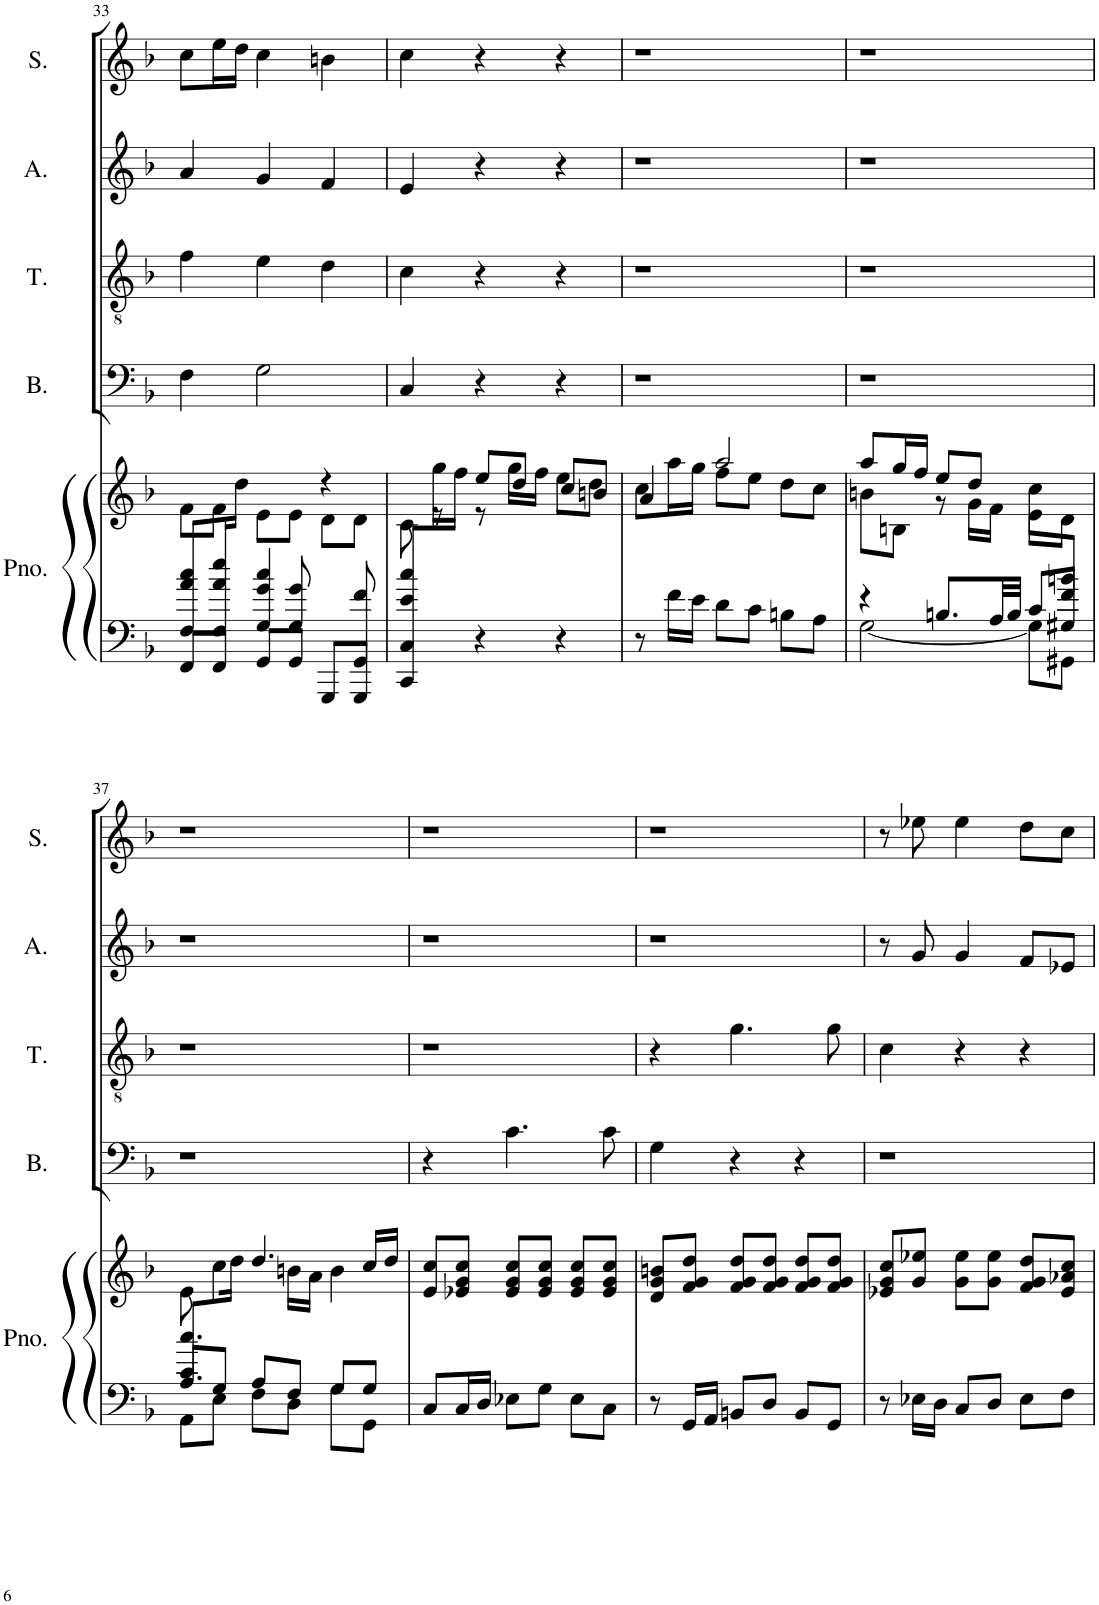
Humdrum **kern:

**kern	**kern	**kern	**kern	**kern	**kern
*part5	*part5	*part4	*part3	*part2	*part1
*staff6	*staff5	*staff4	*staff3	*staff2	*staff1
*I"Piano	*	*I"Bass	*I"Tenor	*I"Alto	*I"Soprano
*I'Pno.	*	*I'B.	*I'T.	*I'A.	*I'S.
!!LO:PB:g=z
*clefF4	*clefG2	*clefF4	*clefGv2	*clefG2	*clefG2
*k[b-]	*k[b-]	*k[b-]	*k[b-]	*k[b-]	*k[b-]
*M3/4	*M3/4	*M3/4	*M3/4	*M3/4	*M3/4
=33	=33	=33	=33	=33	=33
*^	*^	*	*	*	*
8F/ 8a/ 8cc/L	8FF/L	8.ryy	8f\L	4F\	4f\	4a/	8cc\L
16F/ 16a/ 16ee/L	8FF/J	.	8f\J	.	.	.	16ee\L
16ryy	.	16dd\JJ	.	.	.	.	16dd\JJ
4G/ 4g/ 4cc/	8GG/L	4ryy	8e\L	2G\	4e\	4g/	4cc\
.	8GG/J	.	8e\J	.	.	.	.
8G/ 8g/	8GGG/L	4r	8d\L	.	4d\	4f/	4bn\
8GG/ 8f/	8GGG/J	.	8d\J	.	.	.	.
=34	=34	=34	=34	=34	=34	=34	=34
8C/ 8e/ 8cc/L	4CC/	8ryy	8c\	4C/	4c\	4e/	4cc\
2ryy	.	16gg\L	8r	.	.	.	.
.	.	16ff\JJ	.	.	.	.	.
.	4r	8ee/L	8r	4r	4r	4r	4r
.	.	8dd/J	16gg\LL	.	.	.	.
.	.	.	16ff\JJ	.	.	.	.
.	4r	8cc/L	8ee\L	4r	4r	4r	4r
8ryy	.	8bn/J	8dd\J	.	.	.	.
*v	*v	*	*	*	*	*	*
=35	=35	=35	=35	=35	=35	=35
8r	4a/	8cc\L	2.r	2.r	2.r	2.r
16f\LL	.	16aa\L	.	.	.	.
16e\JJ	.	16gg\JJ	.	.	.	.
8d\L	2aa/	8ff\L	.	.	.	.
8c\J	.	8ee\J	.	.	.	.
8Bn\L	.	8dd\L	.	.	.	.
8A\J	.	8cc\J	.	.	.	.
=36	=36	=36	=36	=36	=36	=36
*^	*	*	*	*	*	*
*	*^	*	*	*	*	*	*
8ryy	4r	[2G\	8aa/L	8bn\L	2.r	2.r	2.r	2.r
.	.	.	16gg/L	8Bn\J	.	.	.	.
.	.	.	16ff/JJ	.	.	.	.	.
.	8.Bn/L	.	8ee/L	8r	.	.	.	.
.	.	.	8dd/J	16g\LL	.	.	.	.
.	32A/LL	.	.	16f\JJ	.	.	.	.
.	32B/JJJ	.	.	.	.	.	.	.
.	8c/L	8G\L]	8cc\L	8e\L	.	.	.	.
8G#X/ 8bn/J	8f/J	8GG#X\J	8ryy	8d\J	.	.	.	.
!!LO:LB:g=z
=37	=37	=37	=37	=37	=37	=37	=37	=37
8.A/ 8.cc/L	8c/L	8AA\L	8.ryy	8e\	2.r	2.r	2.r	2.r
.	8G/J	8E\J	.	4cc\	.	.	.	.
2ryy	.	.	16dd\Jk	.	.	.	.	.
.	8A/L	8F\L	4.dd/	.	.	.	.	.
.	8F/J	8D\J	.	16bn\LL	.	.	.	.
.	.	.	.	16a\JJ	.	.	.	.
.	8G/L	8G\L	.	4b\	.	.	.	.
.	8G/J	8GG\J	16cc/LL	.	.	.	.	.
16ryy	.	.	16dd/JJ	.	.	.	.	.
*v	*v	*v	*	*	*	*	*	*
*	*v	*v	*	*	*	*
=38	=38	=38	=38	=38	=38
8C/L	8e/ 8cc/L	4r	2.r	2.r	2.r
16C/L	8e-X/ 8g/ 8cc/J	.	.	.	.
16D/JJ	.	.	.	.	.
8E-X\L	8e-/ 8g/ 8cc/L	4.c\	.	.	.
8G\J	8e-/ 8g/ 8cc/J	.	.	.	.
8E-\L	8e-/ 8g/ 8cc/L	.	.	.	.
8C\J	8e-/ 8g/ 8cc/J	8c\	.	.	.
=39	=39	=39	=39	=39	=39
8r	8d/ 8g/ 8bn/L	4G\	4r	2.r	2.r
16GG/LL	8f/ 8g/ 8dd/J	.	.	.	.
16AA/JJ	.	.	.	.	.
8BBn/L	8f/ 8g/ 8dd/L	4r	4.g\	.	.
8D/J	8f/ 8g/ 8dd/J	.	.	.	.
8BB/L	8f/ 8g/ 8dd/L	4r	.	.	.
8GG/J	8f/ 8g/ 8dd/J	.	8g\	.	.
=40	=40	=40	=40	=40	=40
8r	8e-X/ 8g/ 8cc/L	2.r	4c\	8r	8r
16E-X\LL	8g/ 8ee-X/J	.	.	8g/	8ee-X\
16D\JJ	.	.	.	.	.
8C/L	8g\ 8ee-\L	.	4r	4g/	4ee-\
8D/J	8g\ 8ee-\J	.	.	.	.
8E-\L	8f/ 8g/ 8dd/L	.	4r	8f/L	8dd\L
8F\J	8e-/ 8a-X/ 8cc/J	.	.	8e-X/J	8cc\J
=	=	=	=	=	=
*-	*-	*-	*-	*-	*-
